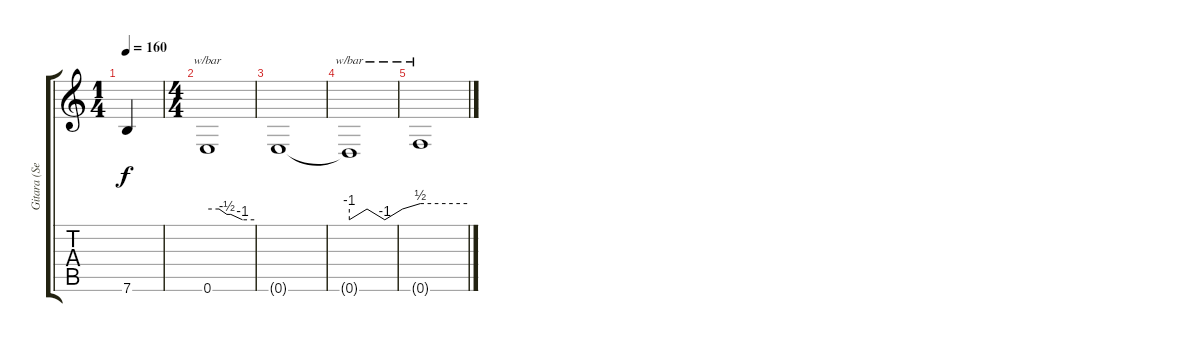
\track ("Gitara (Sead Lipovaca)" "Gitara (Se") {instrument overdrivenguitar}
\staff {score tabs}
\tuning (E4 B3 G3 D3 A2 E2) {hide}
\ts (1 4)
\tempo 160
\clef g2
\ks c
7.6{t}.4{dy f} |
\ts (4 4)
0.6.1{tbe (custom default 0 0 15 0 25 -2 30 -2 45 -4 60 -4)} |
0.6{t}.1 |
0.6{t}.1{tbe (custom default 0 -4 15 0 30 -4 45 0 60 2)} |
0.6{t}.1{tbe (hold default 0 2 60 2)}
